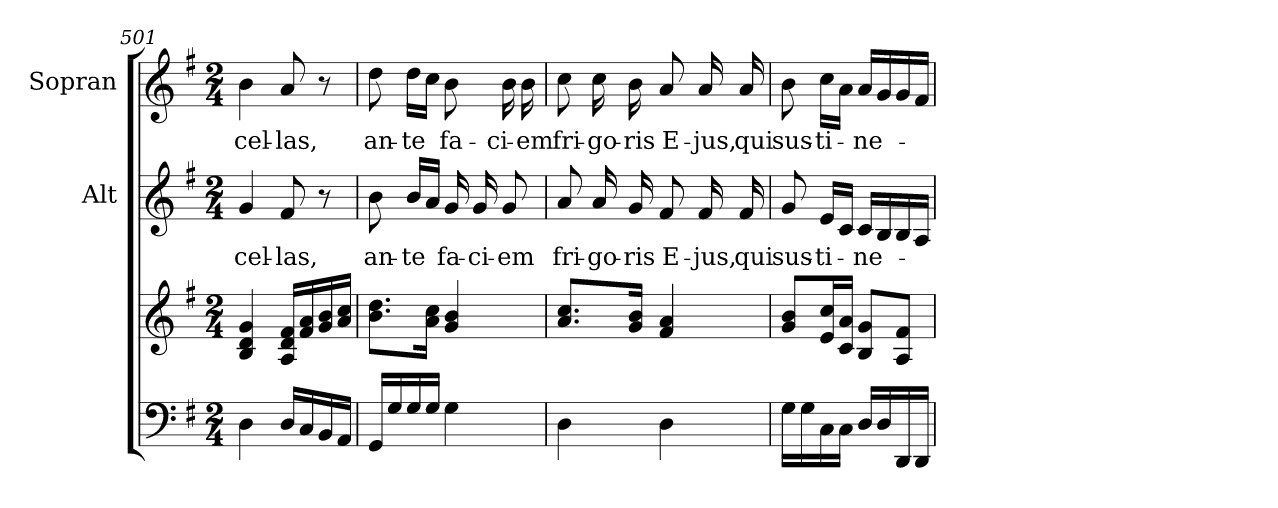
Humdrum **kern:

**kern	**kern	**kern	**text	**kern	**text
*part3	*part3	*part2	*part2	*part1	*part1
*staff4	*staff3	*staff2	*staff2	*staff1	*staff1
*	*	*I"Alt	*	*I"Sopran	*
*	*	*I'A.	*	*I'S.	*
*clefF4	*clefG2	*clefG2	*	*clefG2	*
*k[f#]	*k[f#]	*k[f#]	*	*k[f#]	*
*G:	*G:	*G:	*	*G:	*
*M2/4	*M2/4	*M2/4	*	*M2/4	*
=501	=501	=501	=501	=501	=501
!	!	!	!LO:LY:b	!	!LO:LY:b
4D\	4B/ 4d/ 4g/	4g/	-cel-	4b\	-cel-
!	!	!	!LO:LY:b	!	!LO:LY:b
16D/LL	16A/ 16d/ 16f#/LL	8f#/	-las,	8a/	-las,
16C/	16f#/ 16a/	.	.	.	.
16BB/	16g/ 16b/	8r	.	8r	.
16AA/JJ	16a/ 16cc/JJ	.	.	.	.
=502	=502	=502	=502	=502	=502
!	!	!	!LO:LY:b	!	!LO:LY:b
16GG/LL	8.b\ 8.dd\L	8b\	an-	8dd\	an-
16G/	.	.	.	.	.
!	!	!	!LO:LY:b	!	!LO:LY:b
16G/	.	16b/LL	-te	16dd\LL	-te
16G/JJ	16a\ 16cc\Jk	16a/JJ	.	16cc\JJ	.
!	!	!	!LO:LY:b	!	!LO:LY:b
4G\	4g/ 4b/	16g/	fa-	8b\	fa-
!	!	!	!LO:LY:b	!	!
.	.	16g/	-ci-	.	.
!	!	!	!LO:LY:b	!	!LO:LY:b
.	.	8g/	-em	16b\	-ci-
!	!	!	!	!	!LO:LY:b
.	.	.	.	16b\	-em
=503	=503	=503	=503	=503	=503
!	!	!	!LO:LY:b	!	!LO:LY:b
4D\	8.a/ 8.cc/L	8a/	fri-	8cc\	fri-
!	!	!	!LO:LY:b	!	!LO:LY:b
.	.	16a/	-go-	16cc\	-go-
!	!	!	!LO:LY:b	!	!LO:LY:b
.	16g/ 16b/Jk	16g/	-ris	16b\	-ris
!	!	!	!LO:LY:b	!	!LO:LY:b
4D\	4f#/ 4a/	8f#/	E-	8a/	E-
!	!	!	!LO:LY:b	!	!LO:LY:b
.	.	16f#/	-jus,	16a/	-jus,
!	!	!	!LO:LY:b	!	!LO:LY:b
.	.	16f#/	qui	16a/	qui
!!LO:LB:g=z
=504	=504	=504	=504	=504	=504
!	!	!	!LO:LY:b	!	!LO:LY:b
16G\LL	8g/ 8b/L	8g/	sus-	8b\	sus-
16G\	.	.	.	.	.
!	!	!	!LO:LY:b	!	!LO:LY:b
16C\	16e/ 16cc/L	16e/LL	-ti-	16cc\LL	-ti-
16C\JJ	16c/ 16a/JJ	16c/JJ	.	16a\JJ	.
!	!	!	!LO:LY:b	!	!LO:LY:b
16D/LL	8B/ 8g/L	16c/LL	-ne-	16a/LL	-ne-
16D/	.	16B/	.	16g/	.
16DD/	8A/ 8f#/J	16B/	.	16g/	.
16DD/JJ	.	16A/JJ	.	16f#/JJ	.
=	=	=	=	=	=
*-	*-	*-	*-	*-	*-
